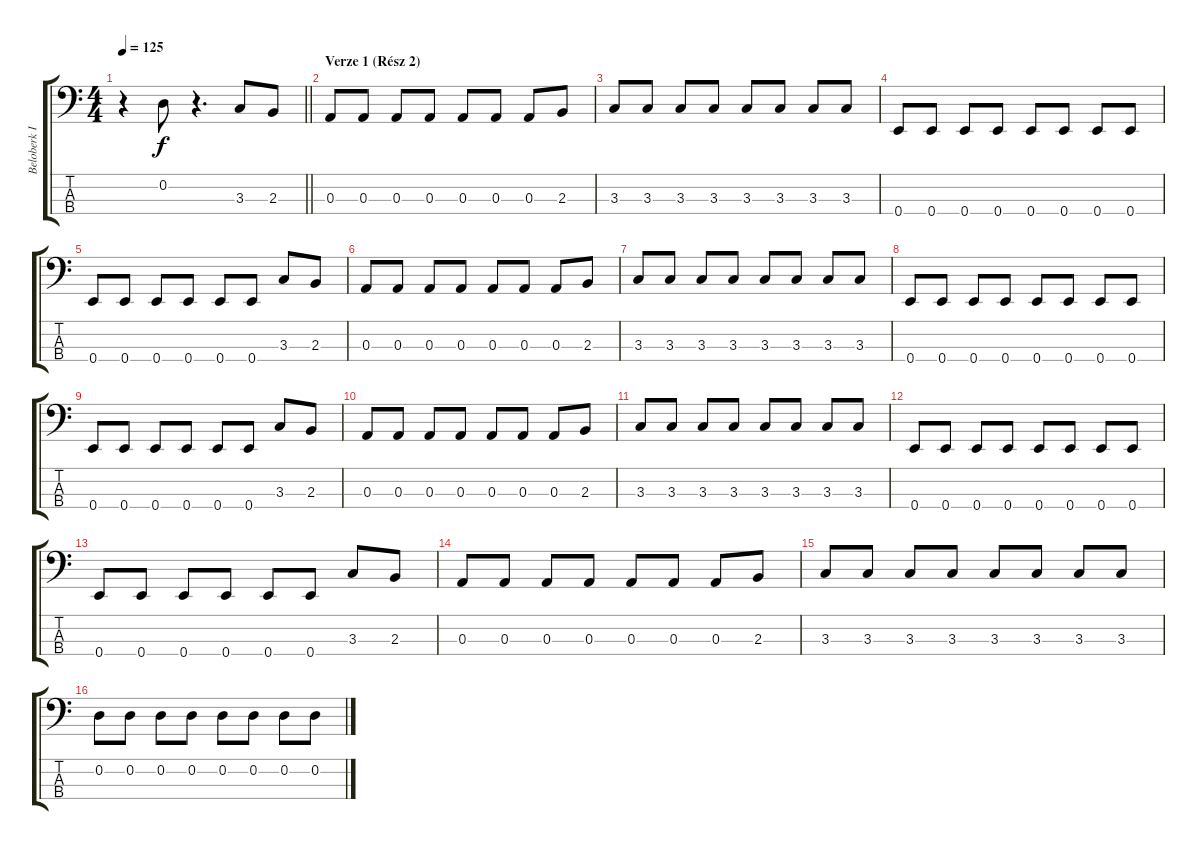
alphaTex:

\track ("Beloberk István - Basszusgitár" "Beloberk I") {instrument electricbasspick}
\staff {score tabs}
\tuning (G2 D2 A1 E1) {hide}
\ts (4 4)
\tempo 125
\clef f4
\barLineRight lightlight
\ks c
r.4{dy f} 0.2.8 r.4{d} 3.3.8 2.3.8 |
\section ("" "Verze 1 (Rész 2)")
0.3.8 0.3.8 0.3.8 0.3.8 0.3.8 0.3.8 0.3.8 2.3.8 |
3.3.8 3.3.8 3.3.8 3.3.8 3.3.8 3.3.8 3.3.8 3.3.8 |
0.4.8 0.4.8 0.4.8 0.4.8 0.4.8 0.4.8 0.4.8 0.4.8 |
0.4.8 0.4.8 0.4.8 0.4.8 0.4.8 0.4.8 3.3.8 2.3.8 |
0.3.8 0.3.8 0.3.8 0.3.8 0.3.8 0.3.8 0.3.8 2.3.8 |
3.3.8 3.3.8 3.3.8 3.3.8 3.3.8 3.3.8 3.3.8 3.3.8 |
0.4.8 0.4.8 0.4.8 0.4.8 0.4.8 0.4.8 0.4.8 0.4.8 |
0.4.8 0.4.8 0.4.8 0.4.8 0.4.8 0.4.8 3.3.8 2.3.8 |
0.3.8 0.3.8 0.3.8 0.3.8 0.3.8 0.3.8 0.3.8 2.3.8 |
3.3.8 3.3.8 3.3.8 3.3.8 3.3.8 3.3.8 3.3.8 3.3.8 |
0.4.8 0.4.8 0.4.8 0.4.8 0.4.8 0.4.8 0.4.8 0.4.8 |
0.4.8 0.4.8 0.4.8 0.4.8 0.4.8 0.4.8 3.3.8 2.3.8 |
0.3.8 0.3.8 0.3.8 0.3.8 0.3.8 0.3.8 0.3.8 2.3.8 |
3.3.8 3.3.8 3.3.8 3.3.8 3.3.8 3.3.8 3.3.8 3.3.8 |
0.2.8 0.2.8 0.2.8 0.2.8 0.2.8 0.2.8 0.2.8 0.2.8
